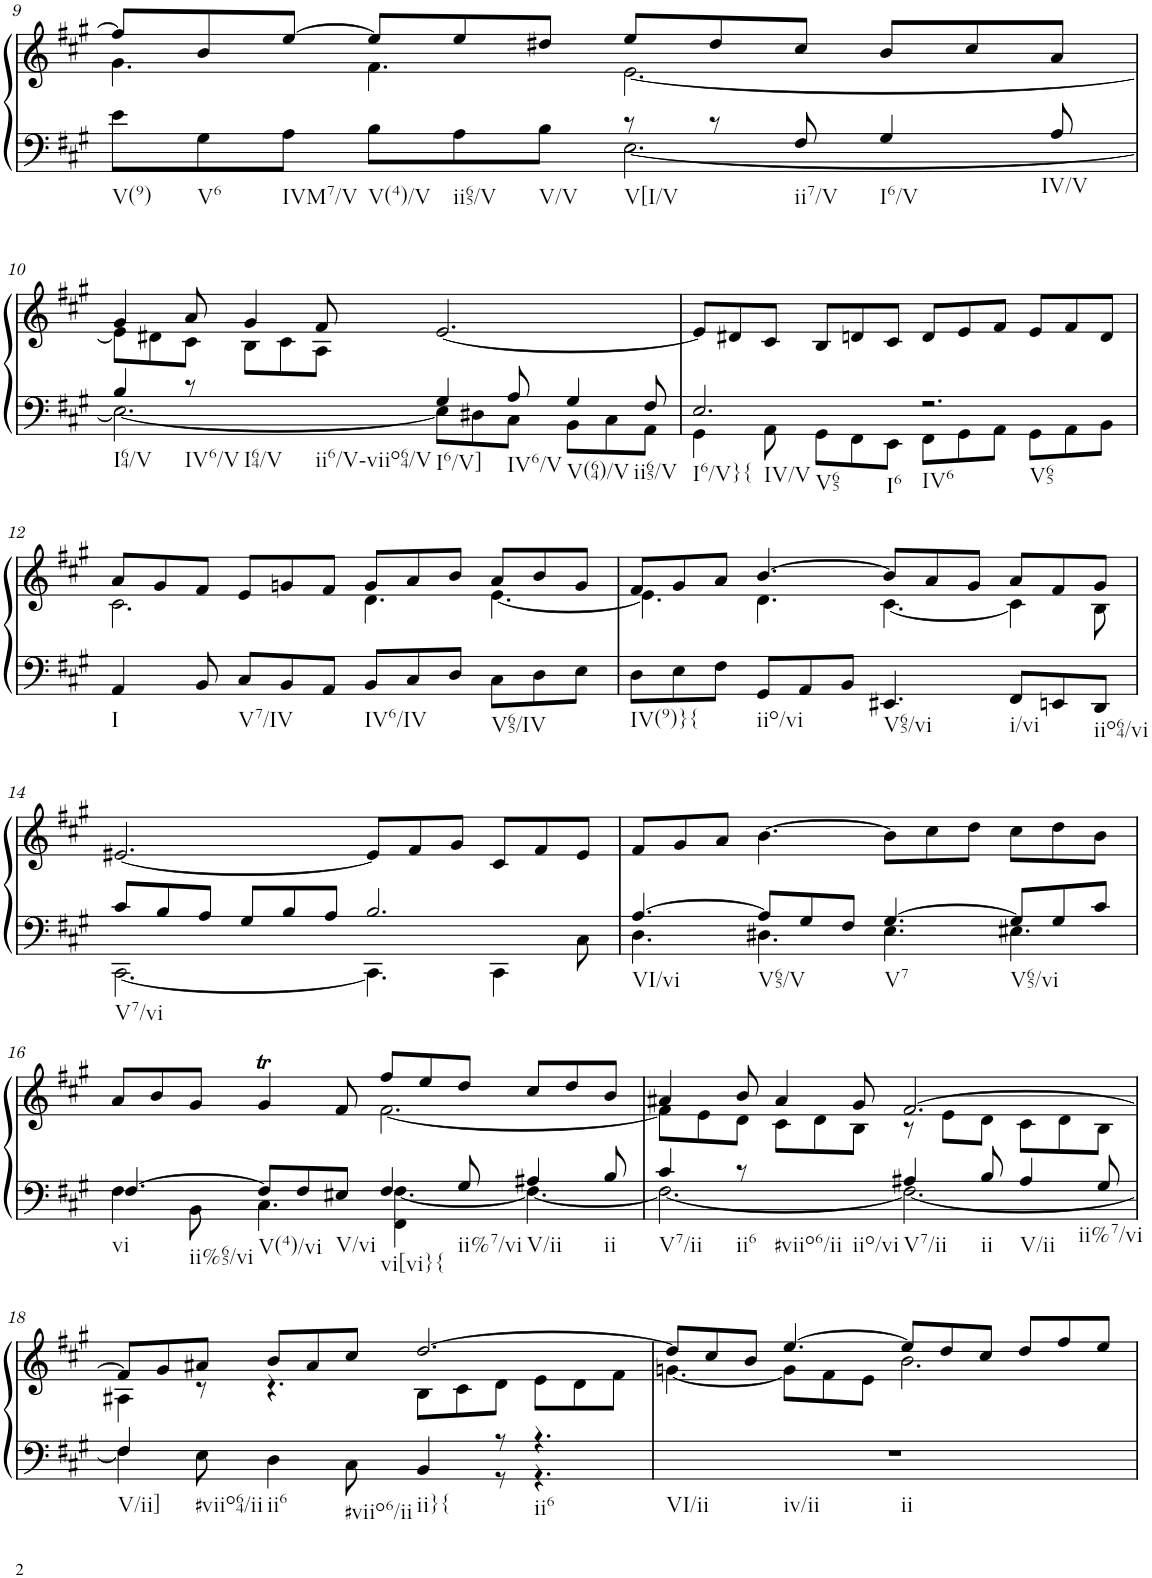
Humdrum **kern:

**kern	**kern
*part1	*part1
*staff2	*staff1
*I"unbenannt1	*
!!LO:PB:g=z
*clefF4	*clefG2
*k[f#c#g#]	*k[f#c#g#]
*M12/8	*M12/8
=9	=9
*^	*^
!LO:TX:b:t=V(9)	!	!	!
8e\L	2.ryy	8ff#/L]	4.g#\
!LO:TX:b:t=V6	!	!	!
8G#\	.	8b/	.
!LO:TX:b:t=IVM7/V	!	!	!
8A\J	.	[8ee/J	.
!LO:TX:b:t=V(4)/V	!	!	!
8B\L	.	8ee/L]	4.f#\
!LO:TX:b:t=ii65/V	!	!	!
8A\	.	8ee/	.
!LO:TX:b:t=V/V	!	!	!
8B\J	.	8dd#X/J	.
!LO:TX:b:t=V[I/V	!	!	!
8r	[2.E\	8ee/L	[2.e\
8r	.	8dd#/	.
!LO:TX:b:t=ii7/V	!	!	!
8F#/	.	8cc#/J	.
!LO:TX:b:t=I6/V	!	!	!
4G#/	.	8b/L	.
.	.	8cc#/	.
!LO:TX:b:t=IV/V	!	!	!
8A/	.	8a/J	.
!!LO:LB:g=z	!!
=10	=10	=10	=10
!LO:TX:b:t=I64/V	!	!	!
4B/	2.E\_	4g#/	8e\L]
.	.	.	8d#X\
!LO:TX:b:t=IV6/V	!	!	!
8r	.	8a/	8c#\J
!LO:TX:b:t=I64/V	!	!	!
8ryy	.	4g#/	8B\L
!LO:TX:b:t=ii6/V-viio64/V	!	!	!
4ryy	.	.	8c#\
.	.	8f#/	8A\J
!LO:TX:b:t=I6/V]	!	!	!
4G#/	8E\L]	[2.e/	2.ryy
.	8D#X\	.	.
!LO:TX:b:t=IV6/V	!	!	!
8A/	8C#\J	.	.
!LO:TX:b:t=V(64)/V	!	!	!
4G#/	8BB\L	.	.
.	8C#\	.	.
!LO:TX:b:t=ii65/V	!	!	!
8F#/	8AA\J	.	.
*	*	*v	*v
=11	=11	=11
!LO:TX:b:t=I6/V}{	!	!
!LO:TX:b:t=IV/V	!	!
!LO:TX:b:t=V65	!	!
!LO:TX:b:t=I6	!	!
2.E/	4GG#\	8e/L]
.	.	8d#X/
.	8AA\	8c#/J
.	8GG#\L	8B/L
.	8FF#\	8dn/
.	8EE\J	8c#/J
!LO:TX:b:t=IV6	!	!
!LO:TX:b:t=V65	!	!
2.r	8FF#\L	8d/L
.	8GG#\	8e/
.	8AA\J	8f#/J
.	8GG#\L	8e/L
.	8AA\	8f#/
.	8BB\J	8d/J
!!LO:LB:g=z
=12	=12	=12
*	*	*^
!LO:TX:b:t=I	!	!	!
*v	*v	*	*
4AA/	8a/L	2.c#\
.	8g#/	.
8BB/	8f#/J	.
!LO:TX:b:t=V7/IV	!	!
8C#/L	8e/L	.
8BB/	8gn/	.
8AA/J	8f#/J	.
!LO:TX:b:t=IV6/IV	!	!
8BB/L	8g/L	4.d\
8C#/	8a/	.
8D/J	8b/J	.
!LO:TX:b:t=V65/IV	!	!
8C#\L	8a/L	[4.e\
8D\	8b/	.
8E\J	8g/J	.
=13	=13	=13
!LO:TX:b:t=IV(9)}{	!	!
8D\L	8f#/L	4.e\]
8E\	8g#/	.
8F#\J	8a/J	.
!LO:TX:b:t=iio/vi	!	!
8GG#/L	[4.b/	4.d\
8AA/	.	.
8BB/J	.	.
!LO:TX:b:t=V65/vi	!	!
4.EE#X/	8b/L]	[4.c#\
.	8a/	.
.	8g#/J	.
!LO:TX:b:t=i/vi	!	!
8FF#/L	8a/L	4c#\]
8EEn/	8f#/	.
!LO:TX:b:t=iio64/vi	!	!
8DD/J	8g#/J	8B\
!!LO:LB:g=z
=14	=14	=14
*^	*	*
!LO:TX:b:t=V7/vi	!	!	!
*	*	*v	*v
8c#/L	[2.CC#\	[2.e#X/
8B/	.	.
8A/J	.	.
8G#/L	.	.
8B/	.	.
8A/J	.	.
2.B/	4.CC#\]	8e#/L]
.	.	8f#/
.	.	8g#/J
.	4CC#\	8c#/L
.	.	8f#/
.	8C#\	8e#/J
=15	=15	=15
!LO:TX:b:t=VI/vi	!	!
[4.A/	4.D\	8f#/L
.	.	8g#/
.	.	8a/J
!LO:TX:b:t=V65/V	!	!
8A/L]	4.D#X\	[4.b\
8G#/	.	.
8F#/J	.	.
!LO:TX:b:t=V7	!	!
[4.G#/	4.E\	8b\L]
.	.	8cc#\
.	.	8dd\J
!LO:TX:b:t=V65/vi	!	!
8G#/L]	4.E#X\	8cc#\L
8G#/	.	8dd\
8c#/J	.	8b\J
!!LO:LB:g=z
=16	=16	=16
*	*^	*^
!LO:TX:b:t=vi	!	!	!	!
!LO:TX:b:t=ii%65/vi	!	!	!	!
[4.F#/	4F#\	2.ryy	8a/L	2.ryy
.	.	.	8b/	.
.	8BB\	.	8g#/J	.
!LO:TX:b:t=V(4)/vi	!	!	!	!
8F#/L]	4.C#\	.	4g#t/	.
8F#/	.	.	.	.
!LO:TX:b:t=V/vi	!	!	!	!
8E#X/J	.	.	8f#/	.
!LO:TX:b:t=vi[vi}{	!	!	!	!
4F#/	[4.F#\	4FF#\	8ff#/L	[2.f#\
.	.	.	8ee/	.
!LO:TX:b:t=ii%7/vi	!	!	!	!
8G#/	.	2ryy	8dd/J	.
!LO:TX:b:t=V/ii	!	!	!	!
4A#X/	4.F#\_	.	8cc#/L	.
.	.	.	8dd/	.
!LO:TX:b:t=ii	!	!	!	!
8B/	.	.	8b/J	.
*	*v	*v	*	*
=17	=17	=17	=17
!LO:TX:b:t=V7/ii	!	!	!
4c#/	2.F#\_	4a#X/	8f#\L]
.	.	.	8e\
!LO:TX:b:t=ii6	!	!	!
8r	.	8b/	8d\J
!LO:TX:b:t=#viio6/ii	!	!	!
8ryy	.	4a#/	8c#\L
!LO:TX:b:t=iio/vi	!	!	!
4ryy	.	.	8d\
.	.	8g#/	8B\J
!LO:TX:b:t=V7/ii	!	!	!
4A#X/	2.F#\_	[2.f#/	8r
.	.	.	8e\L
!LO:TX:b:t=ii	!	!	!
8B/	.	.	8d\J
!LO:TX:b:t=V/ii	!	!	!
4A#/	.	.	8c#\L
.	.	.	8d\
!LO:TX:b:t=ii%7/vi	!	!	!
8G#/	.	.	8B\J
!!LO:LB:g=z	!!
=18	=18	=18	=18
!LO:TX:b:t=V/ii]	!	!	!
4F#/	4F#\]	8f#/L]	4A#X\
.	.	8g#/	.
!LO:TX:b:t=#viio64/ii	!	!	!
8E\	2.ryy	8a#X/J	8r
!LO:TX:b:t=ii6	!	!	!
4D\	.	8b/L	4.r
.	.	8a#/	.
!LO:TX:b:t=#viio6/ii	!	!	!
8C#\	.	8cc#/J	.
!LO:TX:b:t=ii}{	!	!	!
4BB/	.	[2.dd/	8B\L
.	.	.	8c#\
8r	8r	.	8d\J
!LO:TX:b:t=ii6	!	!	!
4.r	4.r	.	8e\L
.	.	.	8d\
.	.	.	8f#\J
*v	*v	*	*
=19	=19	=19
!LO:TX:b:t=VI/ii	!	!
!LO:TX:b:t=iv/ii	!	!
!LO:TX:b:t=ii	!	!
1.r	8dd/L]	[4.gn\
.	8cc#/	.
.	8b/J	.
.	[4.ee/	8g\L]
.	.	8f#\
.	.	8e\J
.	8ee/L]	2.b\
.	8dd/	.
.	8cc#/J	.
.	8dd/L	.
.	8ff#/	.
.	8ee/J	.
*	*v	*v
=	=
*-	*-
